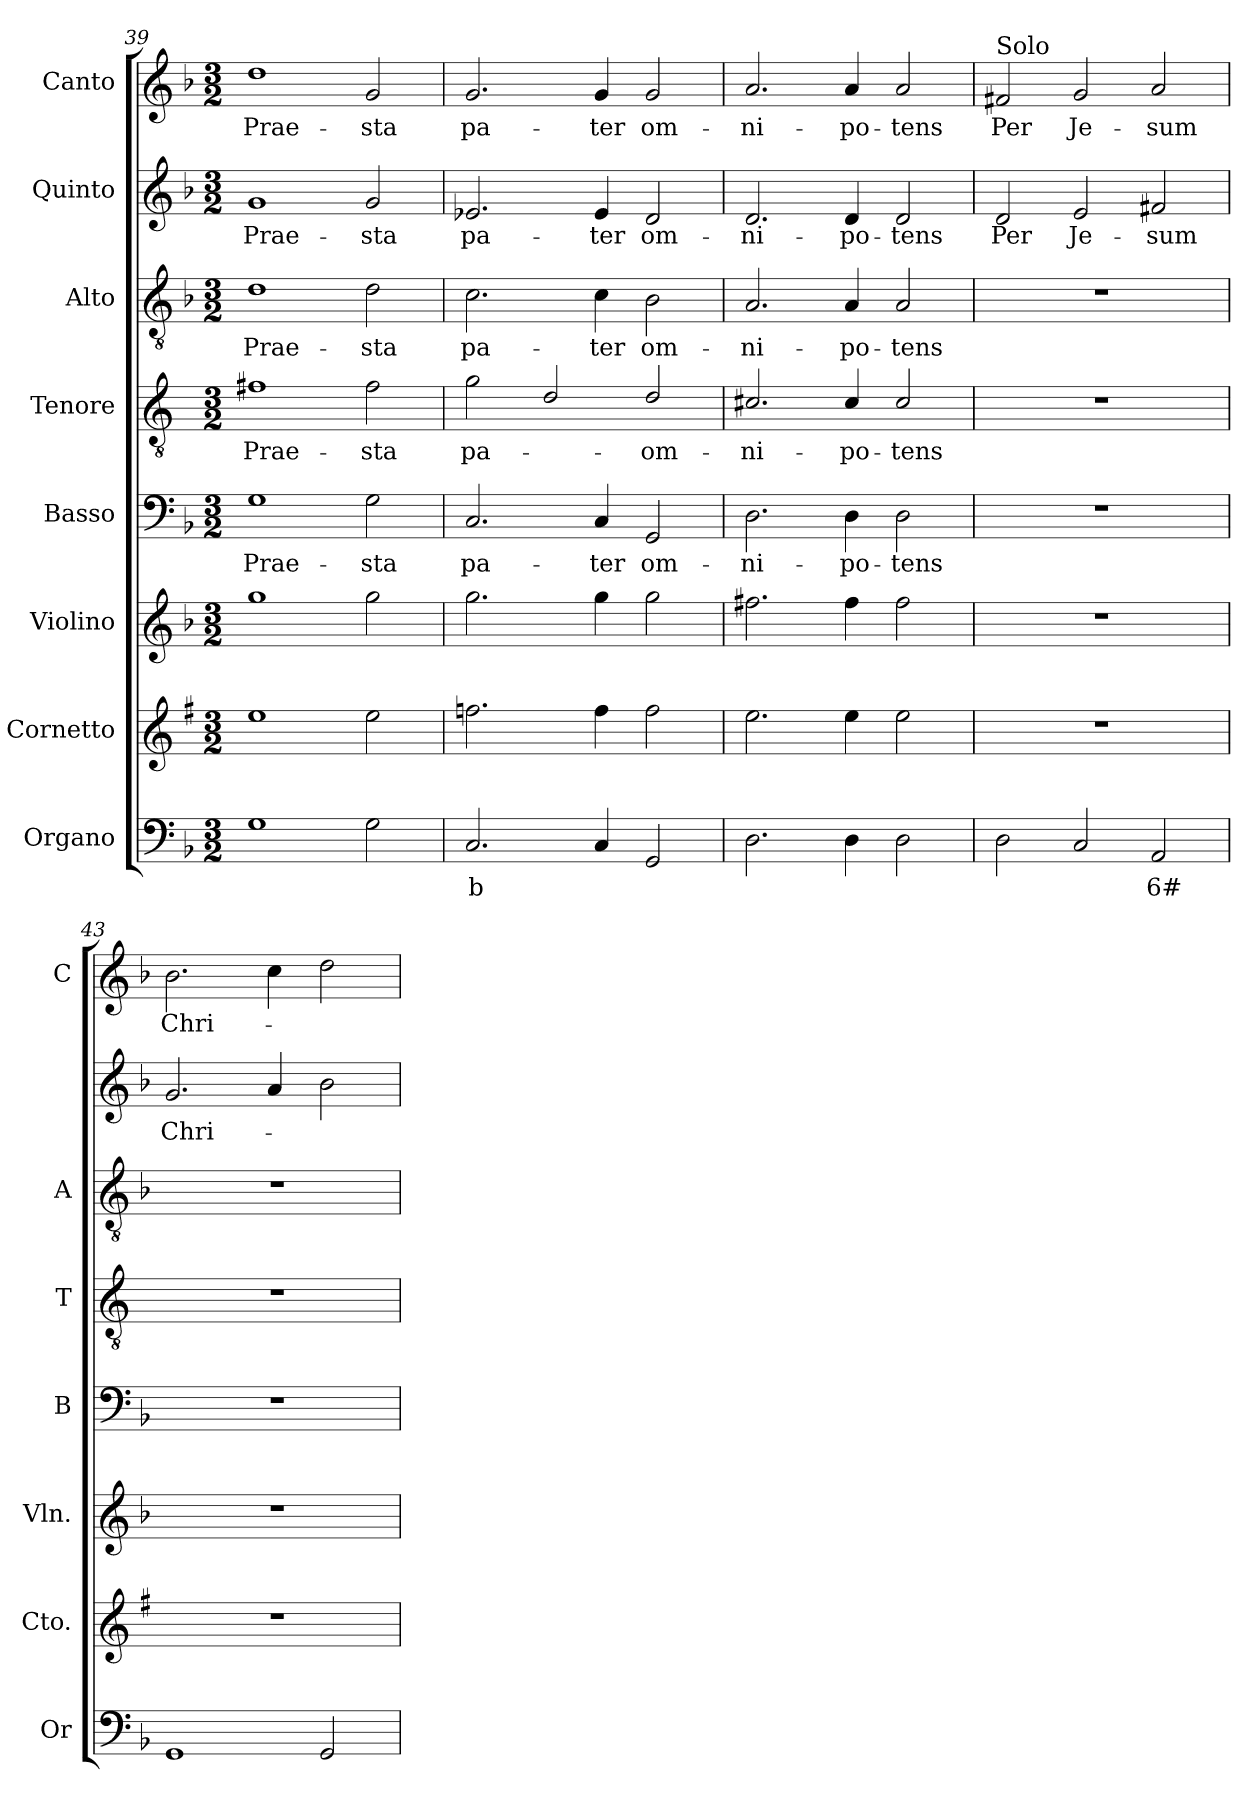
**kern	**text	**kern	**kern	**kern	**text	**kern	**text	**kern	**text	**kern	**text	**kern	**text
*part8	*part8	*part7	*part6	*part5	*part5	*part4	*part4	*part3	*part3	*part2	*part2	*part1	*part1
*staff8	*staff8	*staff7	*staff6	*staff5	*staff5	*staff4	*staff4	*staff3	*staff3	*staff2	*staff2	*staff1	*staff1
*I"Organo	*	*I"Cornetto	*I"Violino	*I"Basso	*	*I"Tenore	*	*I"Alto	*	*I"Quinto	*	*I"Canto	*
*I'Or	*	*I'Cto.	*I'Vln.	*I'B	*	*I'T	*	*I'A	*	*	*	*I'C	*
*clefF4	*	*clefG2	*clefG2	*clefF4	*	*clefGv2	*	*clefGv2	*	*clefG2	*	*clefG2	*
*	*	*ITrd1c2	*	*	*	*ITrd4c7	*	*	*	*	*	*	*
*k[b-]	*	*k[b-]	*k[b-]	*k[b-]	*	*k[b-]	*	*k[b-]	*	*k[b-]	*	*k[b-]	*
*F:	*	*F:	*F:	*F:	*	*F:	*	*F:	*	*F:	*	*F:	*
*M3/2	*	*M3/2	*M3/2	*M3/2	*	*M3/2	*	*M3/2	*	*M3/2	*	*M3/2	*
=39	=39	=39	=39	=39	=39	=39	=39	=39	=39	=39	=39	=39	=39
!	!	!	!	!	!LO:LY:b	!	!LO:LY:b	!	!LO:LY:b	!	!LO:LY:b	!	!LO:LY:b
1G	.	1dd	1gg	1G	Prae-	1Bn	Prae-	1d	Prae-	1g	Prae-	1dd	Prae-
!	!	!	!	!	!LO:LY:b	!	!LO:LY:b	!	!LO:LY:b	!	!LO:LY:b	!	!LO:LY:b
2G\	.	2dd\	2gg\	2G\	-sta	2B\	-sta	2d\	-sta	2g/	-sta	2g/	-sta
=40	=40	=40	=40	=40	=40	=40	=40	=40	=40	=40	=40	=40	=40
!	!LO:LY:b	!	!	!	!LO:LY:b	!	!LO:LY:b	!	!LO:LY:b	!	!LO:LY:b	!	!LO:LY:b
2.C/	b	2.ee-X\	2.gg\	2.C/	pa-	2c\	pa-	2.c\	pa-	2.e-X/	pa-	2.g/	pa-
.	.	.	.	.	.	2G/	.	.	.	.	.	.	.
!	!	!	!	!	!LO:LY:b	!	!	!	!LO:LY:b	!	!LO:LY:b	!	!LO:LY:b
4C/	.	4ee-\	4gg\	4C/	-ter	.	.	4c\	-ter	4e-/	-ter	4g/	-ter
!	!	!	!	!	!LO:LY:b	!	!LO:LY:b	!	!LO:LY:b	!	!LO:LY:b	!	!LO:LY:b
2GG/	.	2ee-\	2gg\	2GG/	om-	2G/	-om-	2B-\	om-	2d/	om-	2g/	om-
!!LO:LB:g=z
=41	=41	=41	=41	=41	=41	=41	=41	=41	=41	=41	=41	=41	=41
!	!	!	!	!	!LO:LY:b	!	!LO:LY:b	!	!LO:LY:b	!	!LO:LY:b	!	!LO:LY:b
2.D\	.	2.dd\	2.ff#X\	2.D\	-ni-	2.F#X/	-ni-	2.A/	-ni-	2.d/	-ni-	2.a/	-ni-
!	!	!	!	!	!LO:LY:b	!	!LO:LY:b	!	!LO:LY:b	!	!LO:LY:b	!	!LO:LY:b
4D\	.	4dd\	4ff#\	4D\	-po-	4F#/	-po-	4A/	-po-	4d/	-po-	4a/	-po-
!	!	!	!	!	!LO:LY:b	!	!LO:LY:b	!	!LO:LY:b	!	!LO:LY:b	!	!LO:LY:b
2D\	.	2dd\	2ff#\	2D\	-tens	2F#/	-tens	2A/	-tens	2d/	-tens	2a/	-tens
=42	=42	=42	=42	=42	=42	=42	=42	=42	=42	=42	=42	=42	=42
!	!	!	!	!	!	!	!	!	!	!	!	!LO:TX:a:t=Solo	!
!	!	!	!	!	!	!	!	!	!	!	!LO:LY:b	!	!LO:LY:b
2D\	.	1.r	1.r	1.r	.	1.r	.	1.r	.	2d/	Per	2f#X/	Per
!	!	!	!	!	!	!	!	!	!	!	!LO:LY:b	!	!LO:LY:b
2C/	.	.	.	.	.	.	.	.	.	2e/	Je-	2g/	Je-
!	!LO:LY:b	!	!	!	!	!	!	!	!	!	!LO:LY:b	!	!LO:LY:b
2AA/	6#	.	.	.	.	.	.	.	.	2f#X/	-sum	2a/	-sum
=43	=43	=43	=43	=43	=43	=43	=43	=43	=43	=43	=43	=43	=43
!	!	!	!	!	!	!	!	!	!	!	!LO:LY:b	!	!LO:LY:b
1GG	.	1.r	1.r	1.r	.	1.r	.	1.r	.	2.g/	Chri-	2.b-\	Chri-
.	.	.	.	.	.	.	.	.	.	4a/	.	4cc\	.
2GG/	.	.	.	.	.	.	.	.	.	2b-\	.	2dd\	.
=	=	=	=	=	=	=	=	=	=	=	=	=	=
*-	*-	*-	*-	*-	*-	*-	*-	*-	*-	*-	*-	*-	*-
